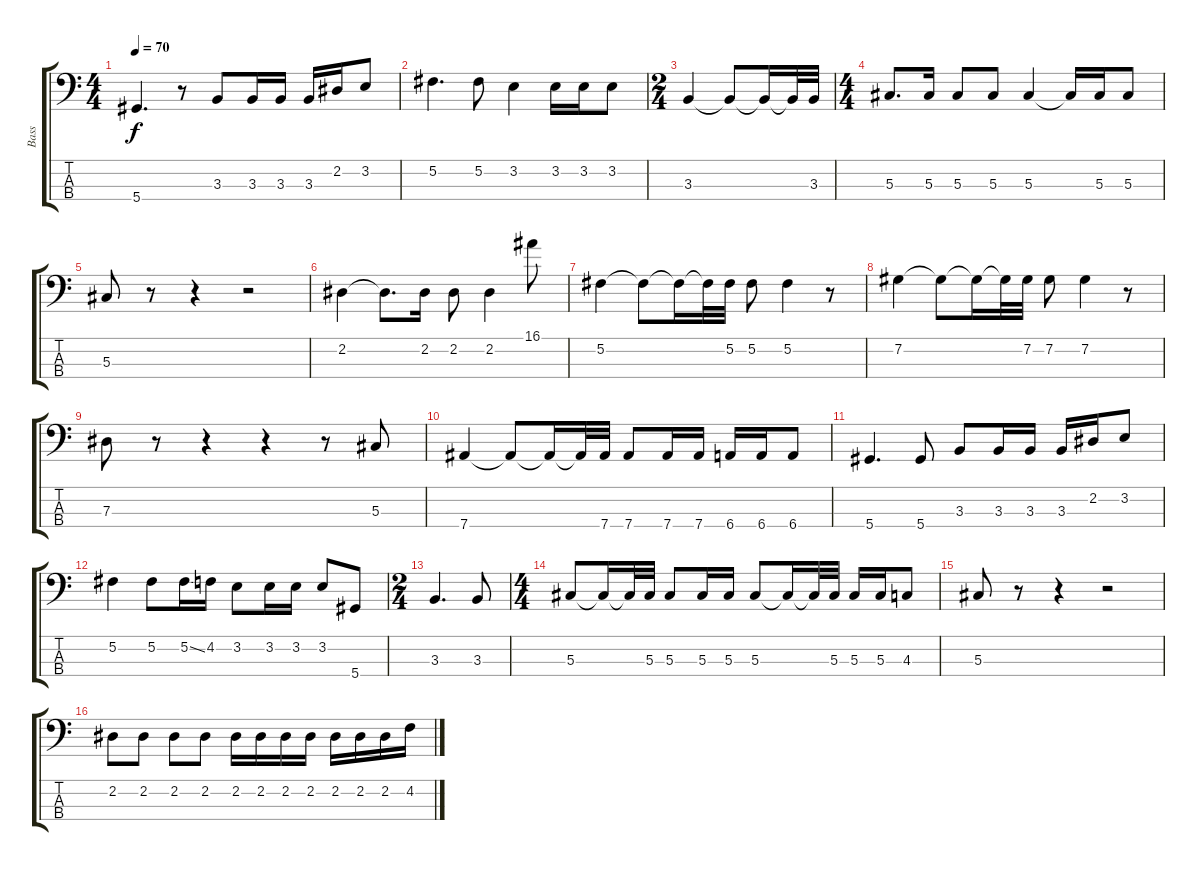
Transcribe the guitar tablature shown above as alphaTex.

\track ("Bass" "Bass") {instrument electricbassfinger}
\staff {score tabs}
\tuning (Gb2 Db2 Ab1 Eb1) {hide}
\ts (4 4)
\tempo 70
\clef f4
\ks c
5.4.4{d dy f} r.8 3.3.8 3.3.16 3.3.16 3.3.16 2.2.16 3.2.8 |
5.2.4{d} 5.2.8 3.2.4 3.2.16 3.2.16 3.2.8 |
\ts (2 4)
3.3.4 3.3{t}.8 3.3{t}.16 3.3{t}.32 3.3.32 |
\ts (4 4)
5.3.8{d} 5.3.16 5.3.8 5.3.8 5.3.4 5.3{t}.16 5.3.16 5.3.8 |
5.3.8 r.8 r.4 r.2 |
2.2.4 2.2{t}.8{d} 2.2.16 2.2.8 2.2.4 16.1.8 |
5.2.4 5.2{t}.8 5.2{t}.16 5.2{t}.32 5.2.32 5.2.8 5.2.4 r.8 |
7.2.4 7.2{t}.8 7.2{t}.16 7.2{t}.32 7.2.32 7.2.8 7.2.4 r.8 |
7.3.8 r.8 r.4 r.4 r.8 5.3.8 |
7.4.4 7.4{t}.8 7.4{t}.16 7.4{t}.32 7.4.32 7.4.8 7.4.16 7.4.16 6.4.16 6.4.16 6.4.8 |
5.4.4{d} 5.4.8 3.3.8 3.3.16 3.3.16 3.3.16 2.2.16 3.2.8 |
5.2.4 5.2.8 5.2{ss}.16 4.2.16 3.2.8 3.2.16 3.2.16 3.2.8 5.4.8 |
\ts (2 4)
3.3.4{d} 3.3.8 |
\ts (4 4)
5.3.8 5.3{t}.16 5.3{t}.32 5.3.32 5.3.8 5.3.16 5.3.16 5.3.8 5.3{t}.16 5.3{t}.32 5.3.32 5.3.16 5.3.16 4.3.8 |
5.3.8 r.8 r.4 r.2 |
2.2.8 2.2.8 2.2.8 2.2.8 2.2.16 2.2.16 2.2.16 2.2.16 2.2.16 2.2.16 2.2.16 4.2.16
